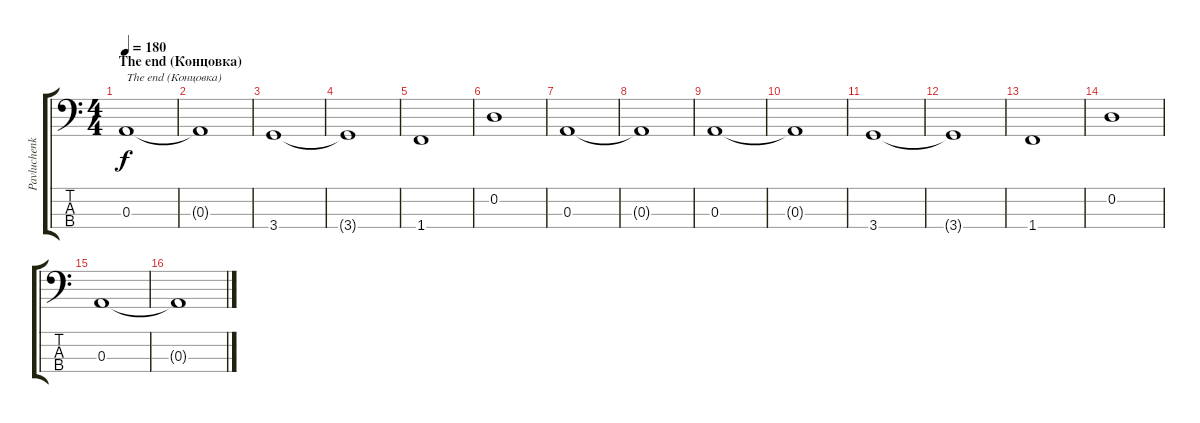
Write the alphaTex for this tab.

\track ("Pavluchenkoff Tyoma" "Pavluchenk") {instrument electricbassfinger}
\staff {score tabs}
\tuning (G2 D2 A1 E1) {hide}
\ts (4 4)
\section ("" "The end (Концовка)")
\tempo 180
\clef f4
\ks c
0.3.1{txt "The end (Концовка)" dy f} |
0.3{t}.1 |
3.4.1 |
3.4{t}.1 |
1.4.1 |
0.2.1 |
0.3.1 |
0.3{t}.1 |
0.3.1 |
0.3{t}.1 |
3.4.1 |
3.4{t}.1 |
1.4.1 |
0.2.1 |
0.3.1 |
0.3{t}.1
